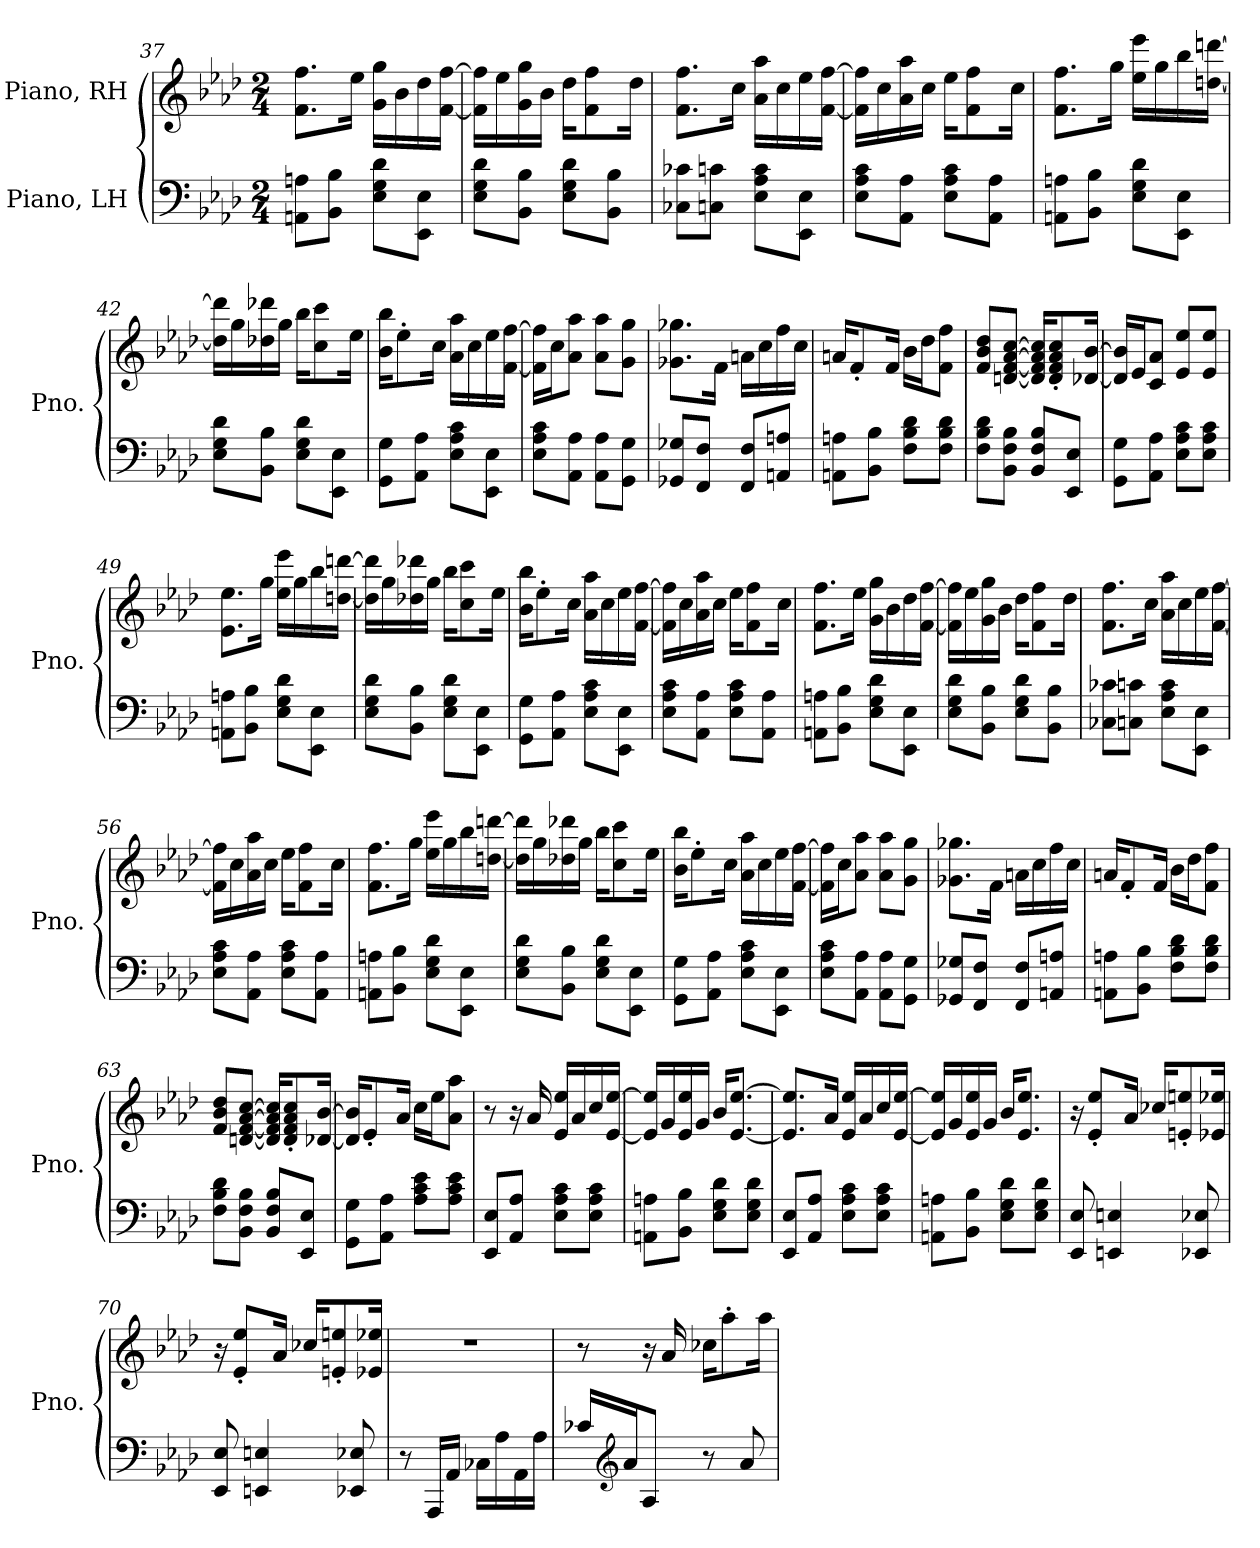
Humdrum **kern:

**kern	**kern
*part2	*part1
*staff2	*staff1
*I"Piano, LH	*I"Piano, RH
*I'Pno.	*I'Pno.
*clefF4	*clefG2
*k[b-e-a-d-]	*k[b-e-a-d-]
*M2/4	*M2/4
=37	=37
8AAn\ 8An\L	8.f\ 8.ff\L
8BB-\ 8B-\J	.
.	16ee-\Jk
8E-\ 8G\ 8d-\L	16g\ 16gg\LL
.	16b-\
8EE-\ 8E-\J	16dd-\
.	[16f\ [16ff\JJ
=38	=38
8E-\ 8G\ 8d-\L	16f\] 16ff\]LL
.	16ee-\
8BB-\ 8B-\J	16g\ 16gg\
.	16b-\JJ
8E-\ 8G\ 8d-\L	16dd-\KL
.	8f\ 8ff\
8BB-\ 8B-\J	.
.	16dd-\Jk
!!LO:LB:g=z
=39	=39
8C-X\ 8c-X\L	8.f\ 8.ff\L
8Cn\ 8cn\J	.
.	16cc\Jk
8E-\ 8A-\ 8c\L	16a-\ 16aa-\LL
.	16cc\
8EE-\ 8E-\J	16ee-\
.	[16f\ [16ff\JJ
=40	=40
8E-\ 8A-\ 8c\L	16f\] 16ff\]LL
.	16cc\
8AA-\ 8A-\J	16a-\ 16aa-\
.	16cc\JJ
8E-\ 8A-\ 8c\L	16ee-\KL
.	8f\ 8ff\
8AA-\ 8A-\J	.
.	16cc\Jk
=41	=41
8AAn\ 8An\L	8.f\ 8.ff\L
8BB-\ 8B-\J	.
.	16gg\Jk
8E-\ 8G\ 8d-\L	16ee-\ 16eee-\LL
.	16gg\
8EE-\ 8E-\J	16bb-\
.	[16ddn\ [16dddn\JJ
=42	=42
8E-\ 8G\ 8d-\L	16dd\] 16ddd\]LL
.	16gg\
8BB-\ 8B-\J	16dd-X\ 16ddd-X\
.	16gg\JJ
8E-\ 8G\ 8d-\L	16bb-\KL
.	8cc\ 8ccc\
8EE-\ 8E-\J	.
.	16ee-\Jk
=43	=43
8GG\ 8G\L	16b-\ 16bb-\KL
.	8ee-'\
8AA-\ 8A-\J	.
.	16cc\Jk
8E-\ 8A-\ 8c\L	16a-\ 16aa-\LL
.	16cc\
8EE-\ 8E-\J	16ee-\
.	[16f\ [16ff\JJ
!!LO:LB:g=z
=44	=44
8E-\ 8A-\ 8c\L	16f\] 16ff\]LL
.	16cc\J
8AA-\ 8A-\J	8a-\ 8aa-\J
8AA-\ 8A-\L	8a-\ 8aa-\L
8GG\ 8G\J	8g\ 8gg\J
=45	=45
8GG-X/ 8G-X/L	8.g-X\ 8.gg-X\L
8FF/ 8F/J	.
.	16f\Jk
8FF/ 8F/L	16an\LL
.	16cc\
8AAn/ 8An/J	16ff\
.	16cc\JJ
=46	=46
8AAn\ 8An\L	16an/KL
.	8f'/
8BB-\ 8B-\J	.
.	16f/Jk
8F\ 8B-\ 8d-\L	16b-\LL
.	16dd-\J
8F\ 8B-\ 8d-\J	8f\ 8ff\J
=47	=47
8F\ 8B-\ 8d-\L	8f/ 8b-/ 8dd-/L
8BB-\ 8F\ 8B-\J	[8dn/ [8f/ [8a-/ [8cc/J
8BB-/ 8F/ 8B-/L	16d/] 16f/] 16a-/] 16cc/]KL
.	8d/' 8f/' 8a-/' 8cc/'
8EE-/ 8E-/J	.
.	[16d-X/ [16b-/Jk
=48	=48
8GG\ 8G\L	16d-/] 16b-/]LL
.	16e-/J
8AA-\ 8A-\J	8c/ 8a-/J
8E-\ 8A-\ 8c\L	8e-/ 8ee-/L
8E-\ 8A-\ 8c\J	8e-/ 8ee-/J
=49	=49
8AAn\ 8An\L	8.e-\ 8.ee-\L
8BB-\ 8B-\J	.
.	16gg\Jk
8E-\ 8G\ 8d-\L	16ee-\ 16eee-\LL
.	16gg\
8EE-\ 8E-\J	16bb-\
.	[16ddn\ [16dddn\JJ
!!LO:LB:g=z
=50	=50
8E-\ 8G\ 8d-\L	16dd\] 16ddd\]LL
.	16gg\
8BB-\ 8B-\J	16dd-X\ 16ddd-X\
.	16gg\JJ
8E-\ 8G\ 8d-\L	16bb-\KL
.	8cc\ 8ccc\
8EE-\ 8E-\J	.
.	16ee-\Jk
=51	=51
8GG\ 8G\L	16b-\ 16bb-\KL
.	8ee-'\
8AA-\ 8A-\J	.
.	16cc\Jk
8E-\ 8A-\ 8c\L	16a-\ 16aa-\LL
.	16cc\
8EE-\ 8E-\J	16ee-\
.	[16f\ [16ff\JJ
=52	=52
8E-\ 8A-\ 8c\L	16f\] 16ff\]LL
.	16cc\
8AA-\ 8A-\J	16a-\ 16aa-\
.	16cc\JJ
8E-\ 8A-\ 8c\L	16ee-\KL
.	8f\ 8ff\
8AA-\ 8A-\J	.
.	16cc\Jk
=53	=53
8AAn\ 8An\L	8.f\ 8.ff\L
8BB-\ 8B-\J	.
.	16ee-\Jk
8E-\ 8G\ 8d-\L	16g\ 16gg\LL
.	16b-\
8EE-\ 8E-\J	16dd-\
.	[16f\ [16ff\JJ
=54	=54
8E-\ 8G\ 8d-\L	16f\] 16ff\]LL
.	16ee-\
8BB-\ 8B-\J	16g\ 16gg\
.	16b-\JJ
8E-\ 8G\ 8d-\L	16dd-\KL
.	8f\ 8ff\
8BB-\ 8B-\J	.
.	16dd-\Jk
!!LO:PB:g=z
=55	=55
8C-X\ 8c-X\L	8.f\ 8.ff\L
8Cn\ 8cn\J	.
.	16cc\Jk
8E-\ 8A-\ 8c\L	16a-\ 16aa-\LL
.	16cc\
8EE-\ 8E-\J	16ee-\
.	[16f\ [16ff\JJ
=56	=56
8E-\ 8A-\ 8c\L	16f\] 16ff\]LL
.	16cc\
8AA-\ 8A-\J	16a-\ 16aa-\
.	16cc\JJ
8E-\ 8A-\ 8c\L	16ee-\KL
.	8f\ 8ff\
8AA-\ 8A-\J	.
.	16cc\Jk
=57	=57
8AAn\ 8An\L	8.f\ 8.ff\L
8BB-\ 8B-\J	.
.	16gg\Jk
8E-\ 8G\ 8d-\L	16ee-\ 16eee-\LL
.	16gg\
8EE-\ 8E-\J	16bb-\
.	[16ddn\ [16dddn\JJ
=58	=58
8E-\ 8G\ 8d-\L	16dd\] 16ddd\]LL
.	16gg\
8BB-\ 8B-\J	16dd-X\ 16ddd-X\
.	16gg\JJ
8E-\ 8G\ 8d-\L	16bb-\KL
.	8cc\ 8ccc\
8EE-\ 8E-\J	.
.	16ee-\Jk
=59	=59
8GG\ 8G\L	16b-\ 16bb-\KL
.	8ee-'\
8AA-\ 8A-\J	.
.	16cc\Jk
8E-\ 8A-\ 8c\L	16a-\ 16aa-\LL
.	16cc\
8EE-\ 8E-\J	16ee-\
.	[16f\ [16ff\JJ
!!LO:LB:g=z
=60	=60
8E-\ 8A-\ 8c\L	16f\] 16ff\]LL
.	16cc\J
8AA-\ 8A-\J	8a-\ 8aa-\J
8AA-\ 8A-\L	8a-\ 8aa-\L
8GG\ 8G\J	8g\ 8gg\J
=61	=61
8GG-X/ 8G-X/L	8.g-X\ 8.gg-X\L
8FF/ 8F/J	.
.	16f\Jk
8FF/ 8F/L	16an\LL
.	16cc\
8AAn/ 8An/J	16ff\
.	16cc\JJ
=62	=62
8AAn\ 8An\L	16an/KL
.	8f'/
8BB-\ 8B-\J	.
.	16f/Jk
8F\ 8B-\ 8d-\L	16b-\LL
.	16dd-\J
8F\ 8B-\ 8d-\J	8f\ 8ff\J
=63	=63
8F\ 8B-\ 8d-\L	8f/ 8b-/ 8dd-/L
8BB-\ 8F\ 8B-\J	[8dn/ [8f/ [8a-/ [8cc/J
8BB-/ 8F/ 8B-/L	16d/] 16f/] 16a-/] 16cc/]KL
.	8d/' 8f/' 8a-/' 8cc/'
8EE-/ 8E-/J	.
.	[16d-X/ [16b-/Jk
=64	=64
8GG\ 8G\L	16d-/] 16b-/]KL
.	8e-'/
8AA-\ 8A-\J	.
.	16a-/Jk
8A-\ 8c\ 8e-\L	16cc\LL
.	16ee-\J
8A-\ 8c\ 8e-\J	8a-\ 8aa-\J
!!LO:LB:g=z
=65	=65
8EE-/ 8E-/L	8r
8AA-/ 8A-/J	16r
.	16a-/
8E-\ 8A-\ 8c\L	16e-/ 16ee-/LL
.	16a-/
8E-\ 8A-\ 8c\J	16cc/
.	[16e-/ [16ee-/JJ
=66	=66
8AAn\ 8An\L	16e-/] 16ee-/]LL
.	16g/
8BB-\ 8B-\J	16e-/ 16ee-/
.	16g/JJ
8E-\ 8G\ 8d-\L	16b-/KL
.	[8.e-/ [8.ee-/J
8E-\ 8G\ 8d-\J	.
=67	=67
8EE-/ 8E-/L	8.e-/] 8.ee-/]L
8AA-/ 8A-/J	.
.	16a-/Jk
8E-\ 8A-\ 8c\L	16e-/ 16ee-/LL
.	16a-/
8E-\ 8A-\ 8c\J	16cc/
.	[16e-/ [16ee-/JJ
=68	=68
8AAn\ 8An\L	16e-/] 16ee-/]LL
.	16g/
8BB-\ 8B-\J	16e-/ 16ee-/
.	16g/JJ
8E-\ 8G\ 8d-\L	16b-/KL
.	8.e-/ 8.ee-/J
8E-\ 8G\ 8d-\J	.
=69	=69
8EE-/ 8E-/	16r
.	8e-/' 8ee-/'L
4EEn/ 4En/	.
.	16a-/Jk
.	16cc-X/KL
.	8en/' 8een/'
8EE-X/ 8E-X/	.
.	16e-X/ 16ee-X/Jk
!!LO:LB:g=z
=70	=70
8EE-/ 8E-/	16r
.	8e-/' 8ee-/'L
4EEn/ 4En/	.
.	16a-/Jk
.	16cc-X/KL
.	8en/' 8een/'
8EE-X/ 8E-X/	.
.	16e-X/ 16ee-X/Jk
=71	=71
8r	2r
16AAA-/LL	.
16AA-/JJ	.
16C-X\LL	.
16A-\	.
16AA-\	.
16A-\JJ	.
=72	=72
16c-X/LL	8r
*clefG2	*
16a-/J	.
8A-/J	16r
.	16a-/
8r	16cc-X\KL
.	8aa-'\
8a-/	.
.	16aa-\Jk
=	=
*-	*-
